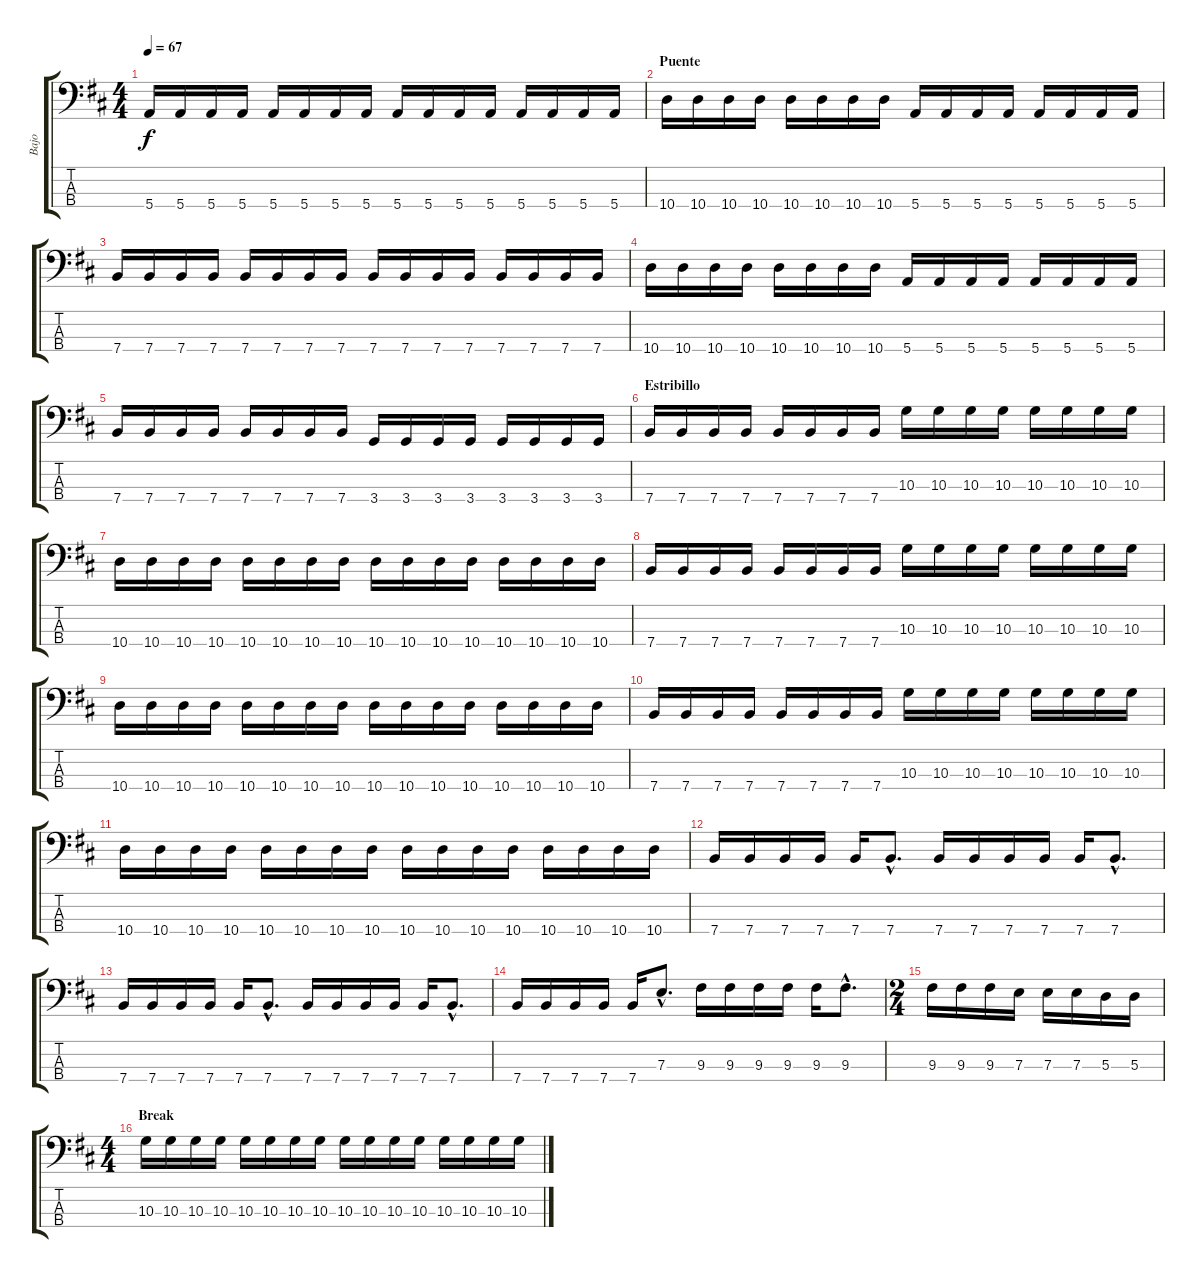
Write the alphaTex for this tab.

\track ("Bajo" "Bajo") {instrument slapbass1}
\staff {score tabs}
\tuning (G2 D2 A1 E1) {hide}
\ts (4 4)
\tempo 67
\clef f4
\ks bminor
5.4.16{dy f} 5.4.16 5.4.16 5.4.16 5.4.16 5.4.16 5.4.16 5.4.16 5.4.16 5.4.16 5.4.16 5.4.16 5.4.16 5.4.16 5.4.16 5.4.16 |
\section ("" "Puente")
10.4.16 10.4.16 10.4.16 10.4.16 10.4.16 10.4.16 10.4.16 10.4.16 5.4.16 5.4.16 5.4.16 5.4.16 5.4.16 5.4.16 5.4.16 5.4.16 |
7.4.16 7.4.16 7.4.16 7.4.16 7.4.16 7.4.16 7.4.16 7.4.16 7.4.16 7.4.16 7.4.16 7.4.16 7.4.16 7.4.16 7.4.16 7.4.16 |
10.4.16 10.4.16 10.4.16 10.4.16 10.4.16 10.4.16 10.4.16 10.4.16 5.4.16 5.4.16 5.4.16 5.4.16 5.4.16 5.4.16 5.4.16 5.4.16 |
7.4.16 7.4.16 7.4.16 7.4.16 7.4.16 7.4.16 7.4.16 7.4.16 3.4.16 3.4.16 3.4.16 3.4.16 3.4.16 3.4.16 3.4.16 3.4.16 |
\section ("" "Estribillo")
7.4.16 7.4.16 7.4.16 7.4.16 7.4.16 7.4.16 7.4.16 7.4.16 10.3.16 10.3.16 10.3.16 10.3.16 10.3.16 10.3.16 10.3.16 10.3.16 |
10.4.16 10.4.16 10.4.16 10.4.16 10.4.16 10.4.16 10.4.16 10.4.16 10.4.16 10.4.16 10.4.16 10.4.16 10.4.16 10.4.16 10.4.16 10.4.16 |
7.4.16 7.4.16 7.4.16 7.4.16 7.4.16 7.4.16 7.4.16 7.4.16 10.3.16 10.3.16 10.3.16 10.3.16 10.3.16 10.3.16 10.3.16 10.3.16 |
10.4.16 10.4.16 10.4.16 10.4.16 10.4.16 10.4.16 10.4.16 10.4.16 10.4.16 10.4.16 10.4.16 10.4.16 10.4.16 10.4.16 10.4.16 10.4.16 |
7.4.16 7.4.16 7.4.16 7.4.16 7.4.16 7.4.16 7.4.16 7.4.16 10.3.16 10.3.16 10.3.16 10.3.16 10.3.16 10.3.16 10.3.16 10.3.16 |
10.4.16 10.4.16 10.4.16 10.4.16 10.4.16 10.4.16 10.4.16 10.4.16 10.4.16 10.4.16 10.4.16 10.4.16 10.4.16 10.4.16 10.4.16 10.4.16 |
7.4.16 7.4.16 7.4.16 7.4.16 7.4.16 7.4{hac}.8{d} 7.4.16 7.4.16 7.4.16 7.4.16 7.4.16 7.4{hac}.8{d} |
7.4.16 7.4.16 7.4.16 7.4.16 7.4.16 7.4{hac}.8{d} 7.4.16 7.4.16 7.4.16 7.4.16 7.4.16 7.4{hac}.8{d} |
7.4.16 7.4.16 7.4.16 7.4.16 7.4.16 7.3{hac}.8{d} 9.3.16 9.3.16 9.3.16 9.3.16 9.3.16 9.3{hac}.8{d} |
\ts (2 4)
9.3.16 9.3.16 9.3.16 7.3.16 7.3.16 7.3.16 5.3.16 5.3.16 |
\ts (4 4)
\section ("" "Break")
10.3.16 10.3.16 10.3.16 10.3.16 10.3.16 10.3.16 10.3.16 10.3.16 10.3.16 10.3.16 10.3.16 10.3.16 10.3.16 10.3.16 10.3.16 10.3.16
